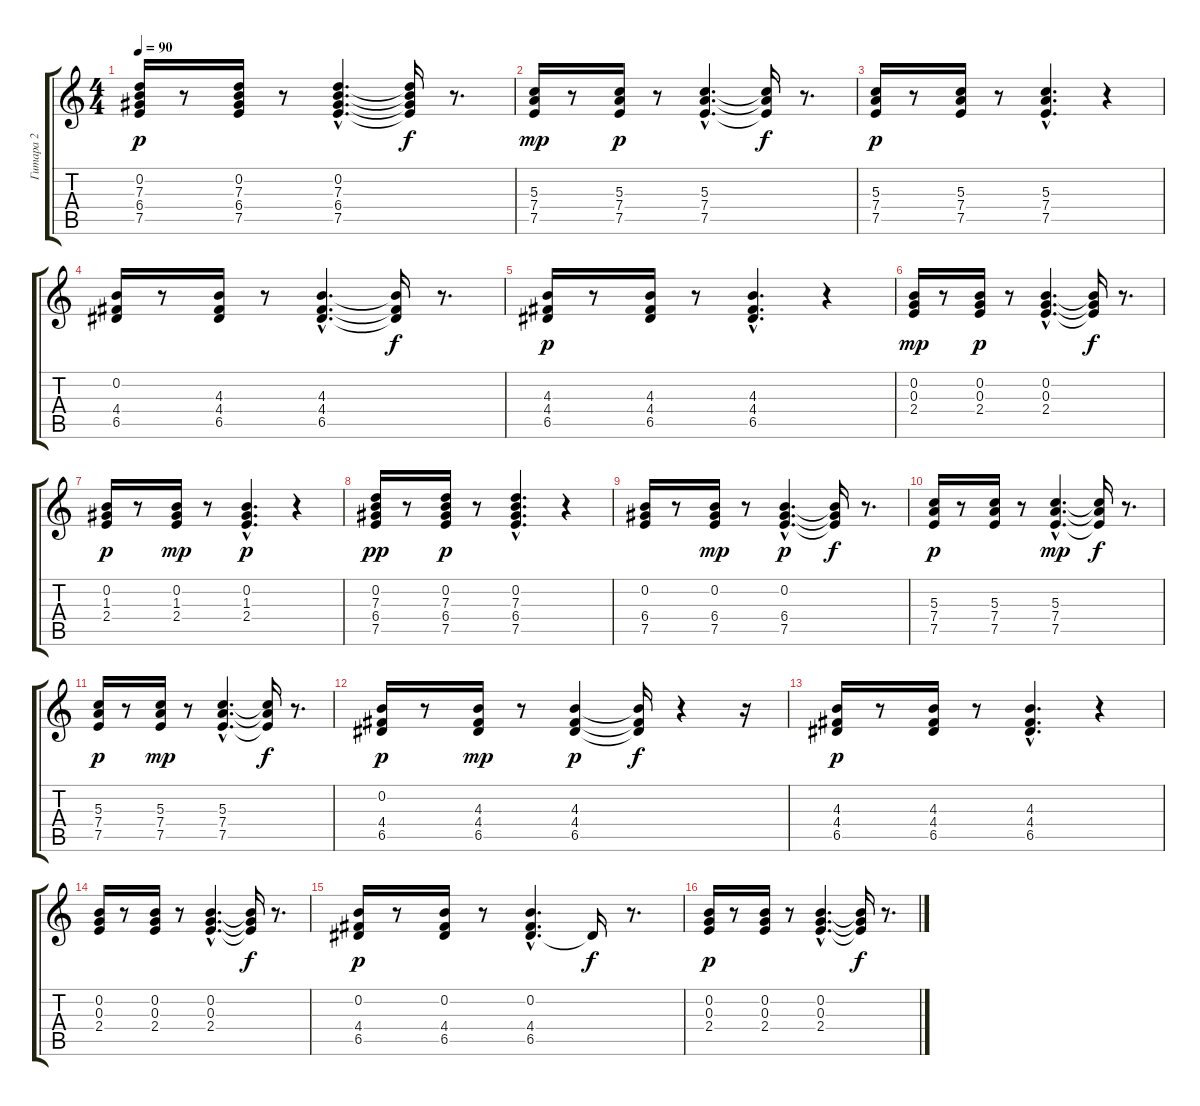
\track ("Гитара 2" "Гитара 2") {instrument acousticguitarsteel}
\staff {score tabs}
\tuning (E4 B3 G3 D3 A2 E2) {hide}
\ts (4 4)
\tempo 90
\clef g2
\ks c
(0.2 7.3 6.4 7.5).16{dy p} r.8 (0.2 7.3 6.4 7.5).16 r.8 (0.2{hac} 7.3{hac} 6.4{hac} 7.5{hac}).4{d} (0.2{t} 7.3{t} 6.4{t} 7.5{t}).16{dy f} r.8{d} |
(5.3 7.4 7.5).16{dy mp} r.8 (5.3 7.4 7.5).16{dy p} r.8 (5.3{hac} 7.4{hac} 7.5{hac}).4{d} (5.3{t} 7.4{t} 7.5{t}).16{dy f} r.8{d} |
(5.3 7.4 7.5).16{dy p} r.8 (5.3 7.4 7.5).16 r.8 (5.3{hac} 7.4{hac} 7.5{hac}).4{d} r.4 |
(0.2 4.4 6.5).16 r.8 (4.3 4.4 6.5).16 r.8 (4.3{hac} 4.4{hac} 6.5{hac}).4{d} (4.3{t} 4.4{t} 6.5{t}).16{dy f} r.8{d} |
(4.3 4.4 6.5).16{dy p} r.8 (4.3 4.4 6.5).16 r.8 (4.3{hac} 4.4{hac} 6.5{hac}).4{d} r.4 |
(0.2 0.3 2.4).16{dy mp} r.8 (0.2 0.3 2.4).16{dy p} r.8 (0.2{hac} 0.3{hac} 2.4{hac}).4{d} (0.2{t} 0.3{t} 2.4{t}).16{dy f} r.8{d} |
(0.2 1.3 2.4).16{dy p} r.8 (0.2 1.3 2.4).16{dy mp} r.8 (0.2{hac} 1.3{hac} 2.4{hac}).4{d dy p} r.4 |
(0.2 7.3 6.4 7.5).16{dy pp} r.8 (0.2 7.3 6.4 7.5).16{dy p} r.8 (0.2{hac} 7.3{hac} 6.4{hac} 7.5{hac}).4{d} r.4 |
(0.2 6.4 7.5).16 r.8 (0.2 6.4 7.5).16{dy mp} r.8 (0.2{hac} 6.4{hac} 7.5{hac}).4{d dy p} (0.2{t} 6.4{t} 7.5{t}).16{dy f} r.8{d} |
(5.3 7.4 7.5).16{dy p} r.8 (5.3 7.4 7.5).16 r.8 (5.3{hac} 7.4{hac} 7.5{hac}).4{d dy mp} (5.3{t} 7.4{t} 7.5{t}).16{dy f} r.8{d} |
(5.3 7.4 7.5).16{dy p} r.8 (5.3 7.4 7.5).16{dy mp} r.8 (5.3{hac} 7.4{hac} 7.5{hac}).4{d} (5.3{t} 7.4{t} 7.5{t}).16{dy f} r.8{d} |
(0.2 4.4 6.5).16{dy p} r.8 (4.3 4.4 6.5).16{dy mp} r.8 (4.3 4.4 6.5).4{dy p} (4.3{t} 4.4{t} 6.5{t}).16{dy f} r.4 r.16 |
(4.3 4.4 6.5).16{dy p} r.8 (4.3 4.4 6.5).16 r.8 (4.3{hac} 4.4{hac} 6.5{hac}).4{d} r.4 |
(0.2 0.3 2.4).16{volume 12} r.8 (0.2 0.3 2.4).16{volume 11} r.8 (0.2{hac} 0.3{hac} 2.4{hac}).4{d volume 11} (0.2{t} 0.3{t} 2.4{t}).16{dy f} r.8{d} |
(0.2 4.4 6.5).16{dy p volume 9} r.8 (0.2 4.4 6.5).16{volume 9} r.8 (0.2{hac} 4.4{hac} 6.5{hac}).4{d volume 8} 6.5{t}.16{dy f} r.8{d} |
(0.2 0.3 2.4).16{dy p volume 7} r.8 (0.2 0.3 2.4).16{volume 6} r.8 (0.2{hac} 0.3{hac} 2.4{hac}).4{d volume 6} (0.2{t} 0.3{t} 2.4{t}).16{dy f} r.8{d}
